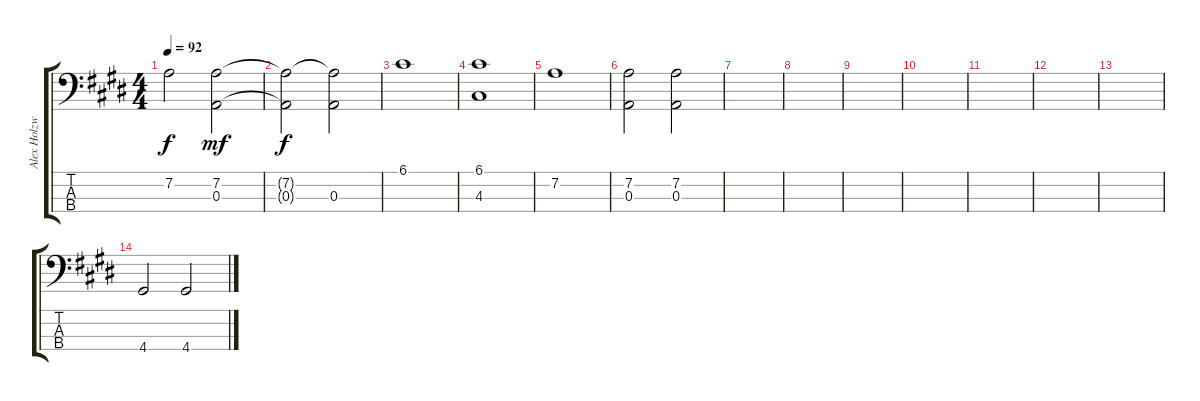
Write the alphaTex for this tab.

\track ("Alex Holzwarth" "Alex Holzw") {instrument electricbassfinger}
\staff {score tabs}
\tuning (G2 D2 A1 E1) {hide}
\ts (4 4)
\tempo 92
\clef f4
\ks c#minor
7.2.2{dy f} (7.2 0.3).2{dy mf} |
(7.2{t} 0.3{t}).2{dy f} (7.2{t} 0.3).2 |
6.1.1 |
(6.1 4.3).1 |
7.2.1 |
(7.2 0.3).2 (7.2 0.3).2 |
|
|
|
|
|
|
|
4.4.2 4.4.2
